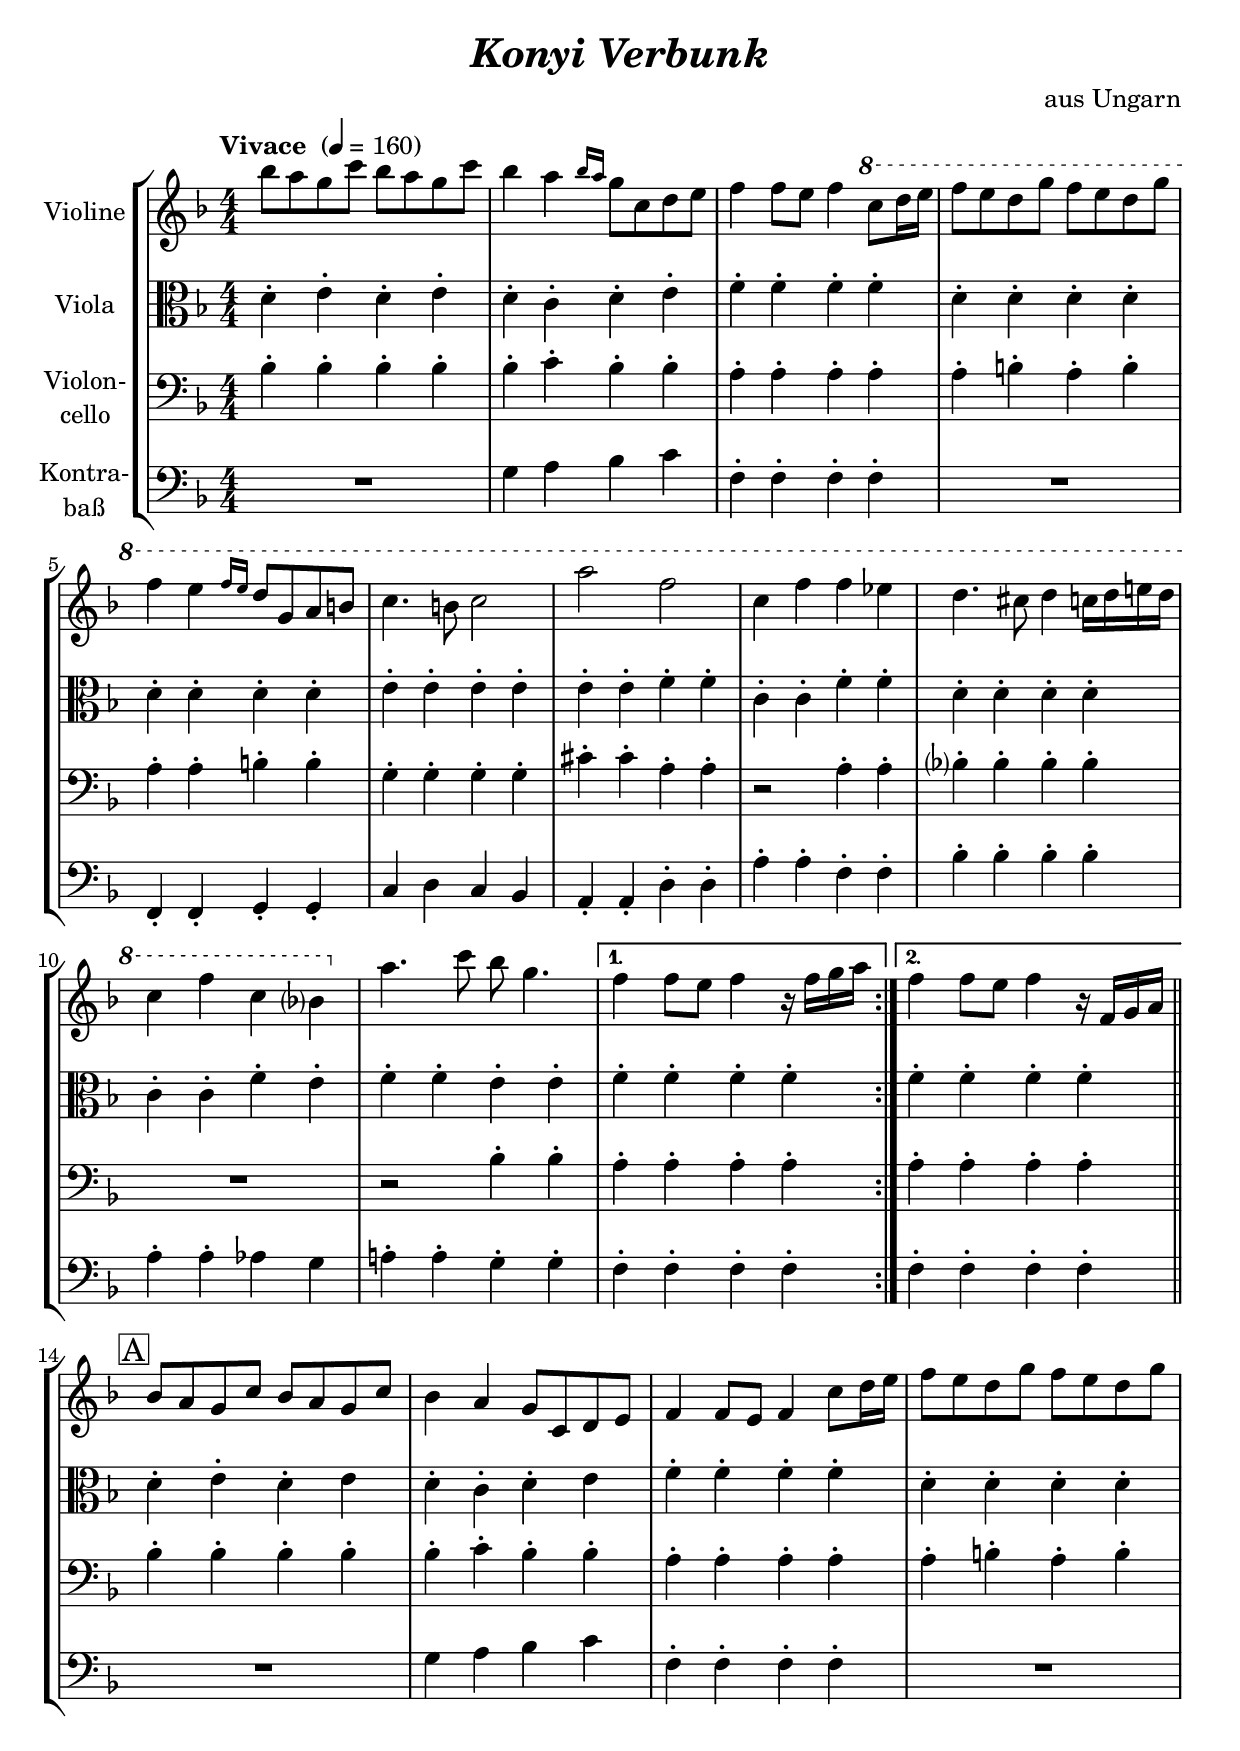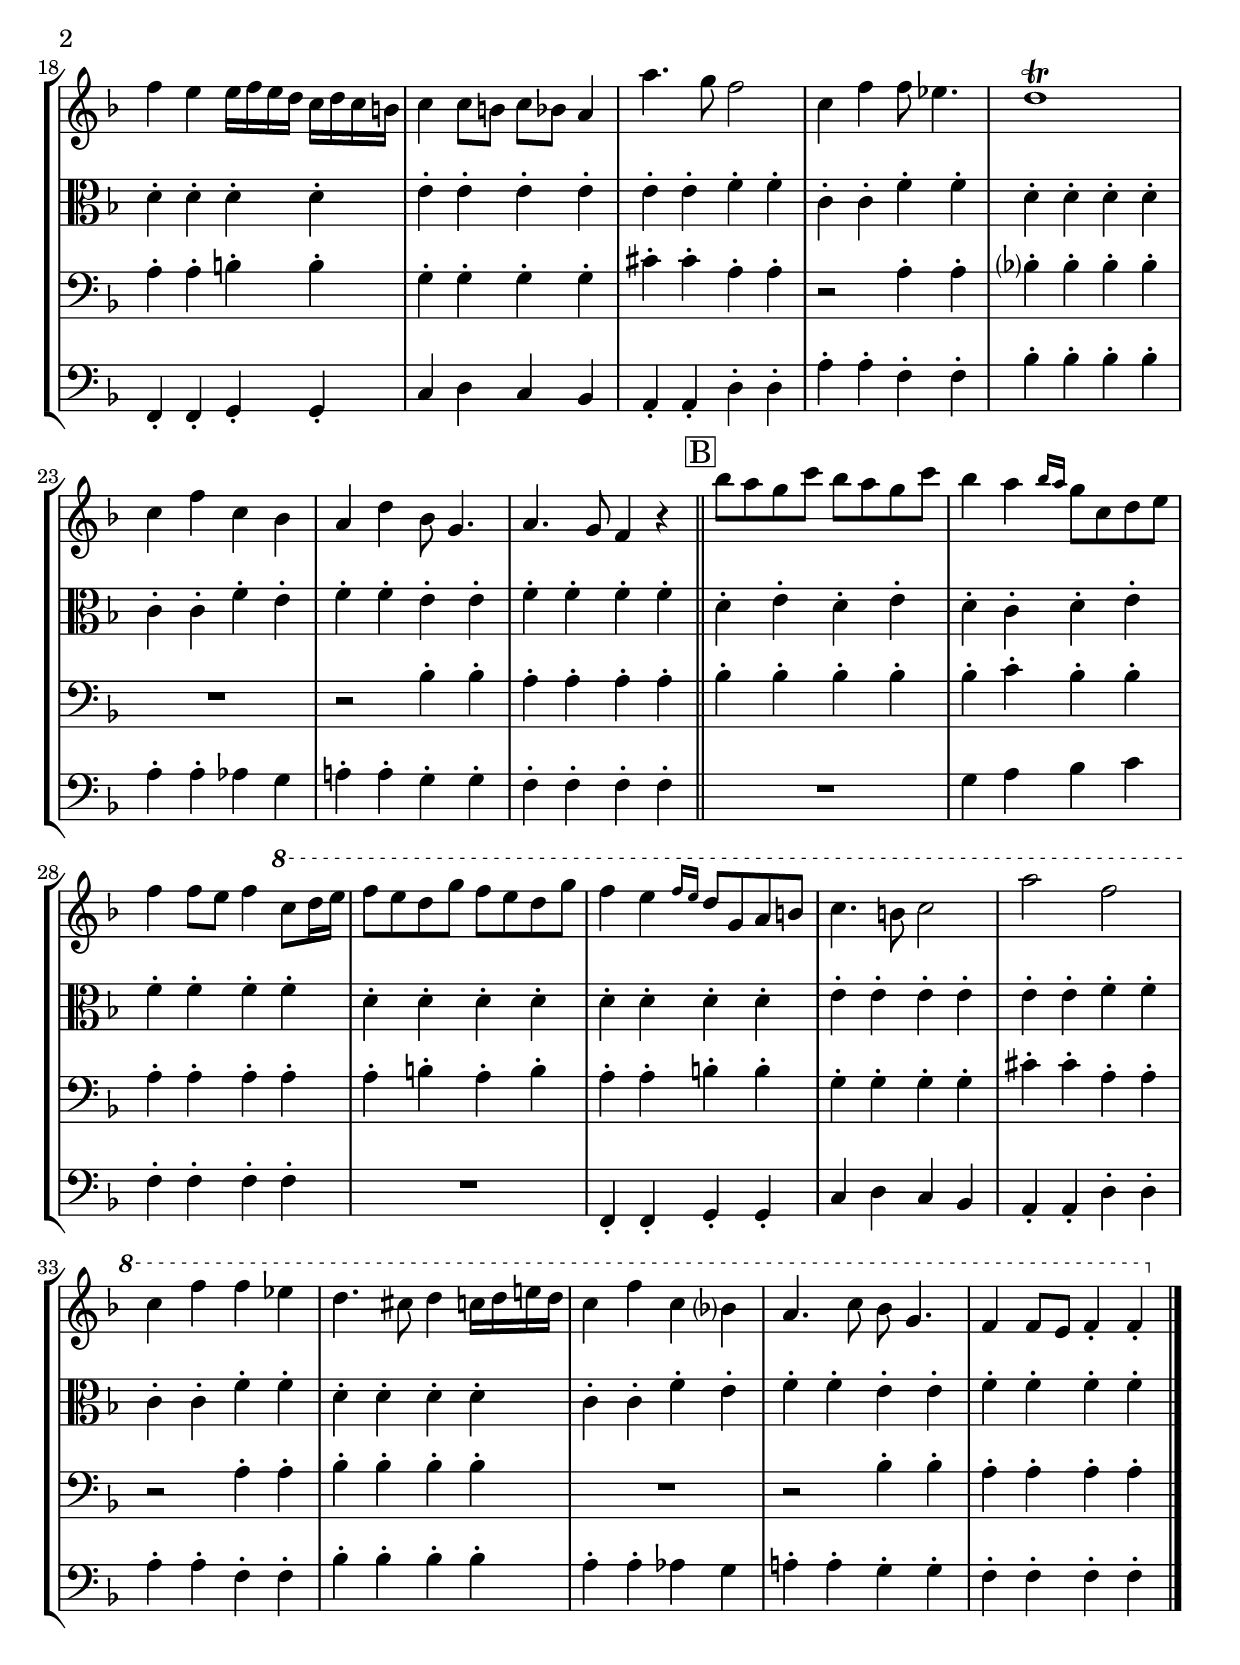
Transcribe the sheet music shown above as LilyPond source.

\version "2.18.2"
\include "deutsch.ly"
  
#(set-global-staff-size 22)

\header {
  title     = \markup \bold \italic "Konyi Verbunk"
  composer  = "aus Ungarn"
%  arranger  = ""
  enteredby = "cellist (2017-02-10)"
%  piece     = ""
}

voiceconsts = {
  \key f \major
  \time 4/4
  \clef "bass"
  \numericTimeSignature
  \compressFullBarRests
  % Set default beaming for all staves
%  \set Timing.beamExceptions = #'()
%  \set Timing.baseMoment     = #(ly:make-moment 1 4)
%  \set Timing.beatStructure  = #'(1 1 1)
  \tempo "Vivace " 4=160
}

mifl = "flute"
mist = "string ensemble 1"
%minstr = "accordion"
miba = "bassoon"
%miba = "electric bass (pick)"
%miba = "electric bass (finger)"
%milo = "drawbar organ"
milo = "harpsichord"

boxa = { \bar "||" \mark \markup \box "A" }
boxb = { \bar "||" \mark \markup \box "B" }

va = \relative c''' {
  \voiceconsts
  \clef "treble"

  \repeat volta 2 {
    b8 a g c b a g c
    b4 a \grace { b16[ a] } g8 c, d e
    f4 f8 e f4 \ottava 1 c'8 d16 e
    f8 e d g f e d g
    f4 e \grace { f16[ e] } d8 g, a h
    c4. h8 c2

    a' f
    c4 f f es
    d4. cis8 d4 c16 d e! d
    c4 f c b? \ottava 0
    a4. c8 b g4.
  }
  \alternative {
    { f4 f8 e f4 r16 f g a }
    { f4 f8 e f4 r16 f, g a }
  } \boxa

  b8 a g c b a g c
  b4 a g8 c, d e
  f4 f8 e f4 c'8 d16 e
  f8 e d g f e d g
  f4 e e16 f e d c d c h
  c4 c8 h c b a4

  a'4. g8 f2
  c4 f f8 es4.
  d1\trill
  c4 f c b
  a d b8 g4.
  a g8 f4 r \boxb
  
  b'8 a g c b a g c
  b4 a \grace { b16[ a] } g8 c, d e
  f4 f8 e f4 \ottava 1 c'8 d16 e
  f8 e d g f e d g
  f4 e \grace { f16[ e] } d8 g, a h
  c4. h8 c2

  a' f
  c4 f f es
  d4. cis8 d4 c16 d e! d
  c4 f c b?
  a4. c8 b g4.
  f4 f8 e f4-. f-. \bar "|."
}

vb = \relative c' {
  \voiceconsts
  \clef "alto"
  
  \repeat volta 2 {
    d4-. e-. d-. e-.
    d-. c-. d-. e-.
    f-. f-. f-. f-.
    d-. d-. d-. d-.
    d-. d-. d-. d-.
    e-. e-. e-. e-.

    e-. e-. f-. f-.
    c-. c-. f-. f-.
    d-. d-. d-. d-.
    c-. c-. f-. e-.
    f-. f-. e-. e-.
  }
  \alternative {
    { f-. f-. f-. f-. }
    { f-. f-. f-. f-. }
  } \boxa

  d-. e-. d-. e
  d-. c-. d-. e
  f-. f-. f-. f-.
  d-. d-. d-. d-.
  d-. d-. d-. d-.
  e-. e-. e-. e-.

  e-. e-. f-. f-.
  c-. c-. f-. f-.
  d-. d-. d-. d-.
  c-.c-. f-. e-.
  f-. f-. e-. e-.
  f-. f-. f-. f-. \boxb

  d-. e-. d-. e-.
  d-. c-. d-. e-.
  f-. f-. f-. f-.
  d-. d-. d-. d-.
  d-. d-. d-. d-.
  e-. e-. e-. e-.
  
  e-. e-. f-. f-.
  c-. c-. f-. f-.
  d-. d-. d-. d-.
  c-. c-. f-. e-.
  f-. f-. e-. e-.
  f-. f-. f-. f-. \bar "|."
}

vc = \relative c' {
  \voiceconsts

  \repeat volta 2 {
    b4-. b-. b-. b-.
    b-. c-. b-. b-.
    a-. a-. a-. a-.
    a-. h-. a-. h-.
    a-. a-. h-. h-.
    g-. g-. g-. g-.

    cis-. cis-. a-. a-.
    r2 a4-. a-.
    b?-. b-. b-. b-.
    R1
    r2 b4-. b-.
  }
  \alternative {
    { a-. a-. a-. a-. }
    { a-. a-. a-. a-. }
  } \boxa

  b-. b-. b-. b-.
  b-. c-. b-. b-.
  a-. a-. a-. a-.
  a-. h-. a-. h-.
  a-. a-. h-. h-.
  g-. g-. g-. g-.

  cis-. cis-. a-. a-.
  r2 a4-. a-.
  b?-. b-. b-. b-.
  R1
  r2 b4-. b-.
  a-. a-. a-. a-. \boxb
  
  b-. b-. b-. b-.
  b-. c-. b-. b-.
  a-. a-. a-. a-.
  a-. h-. a-. h-.
  a-. a-. h-. h-.
  g-. g-. g-. g-.

  cis-. cis-. a-. a-.
  r2 a4-. a-.
  b-. b-. b-. b-.
  R1
  r2 b4-. b-.
  a-. a-. a-. a-. \bar "|."
}

vd = \relative c' {
  \voiceconsts

  \repeat volta 2 {
    R1
    g4 a b c
    f,-. f-. f-. f-.
    R1
    f,4-. f-. g-. g-.
    c d c b

    a-. a-. d-. d-.
    a'-. a-. f-. f-.
    b-. b-. b-. b-.
    a-. a-. as g
    a!-. a-. g-. g-.
  }
  \alternative {
    { f-. f-. f-. f-. }
    { f-. f-. f-. f-. }
  } \boxa

  R1
  g4 a b c
  f,-. f-. f-. f-.
  R1
  f,4-. f-. g-. g-.
  c d c b

  a-. a-. d-. d-.
  a'-. a-. f-. f-.
  b-. b-. b-. b-.
  a-. a-. as g
  a!-. a-. g-. g-.
  f-. f-. f-. f-. \boxb

  R1
  g4 a b c
  f,-. f-. f-. f-.
  R1
  f,4-. f-. g-. g-.
  c d c b

  a-. a-. d-. d-.
  a'-. a-. f-. f-.
  b-. b-. b-. b-.
  a-. a-. as g
  a!-. a-. g-. g-.
  f-. f-. f-. f-. \bar "|."
}


music = \new StaffGroup <<
      \new Staff {
	\set Staff.midiInstrument = \mist
	\set Staff.instrumentName = \markup \center-column { "Violine" }
	\transpose f f { \va }
      }

      \new Staff {
	\set Staff.midiInstrument = \mist
	\set Staff.instrumentName = \markup \center-column { "Viola" }
	\transpose f f { \vb }
      }

      \new Staff {
	\set Staff.midiInstrument = \miba
	\set Staff.instrumentName = \markup \center-column { "Violon-" "cello" }
	\transpose f f { \vc }
      }

      \new Staff {
	\set Staff.midiInstrument = \miba
	\set Staff.instrumentName = \markup \center-column { "Kontra-" "baß" }
	\transpose f f { \vd }
      }
>>

\book {
  \score {
    \music
    \layout {}
  }

  \score {
    \unfoldRepeats \music

    \midi {
      \context {
        \Score
      }
    }
  }
}
